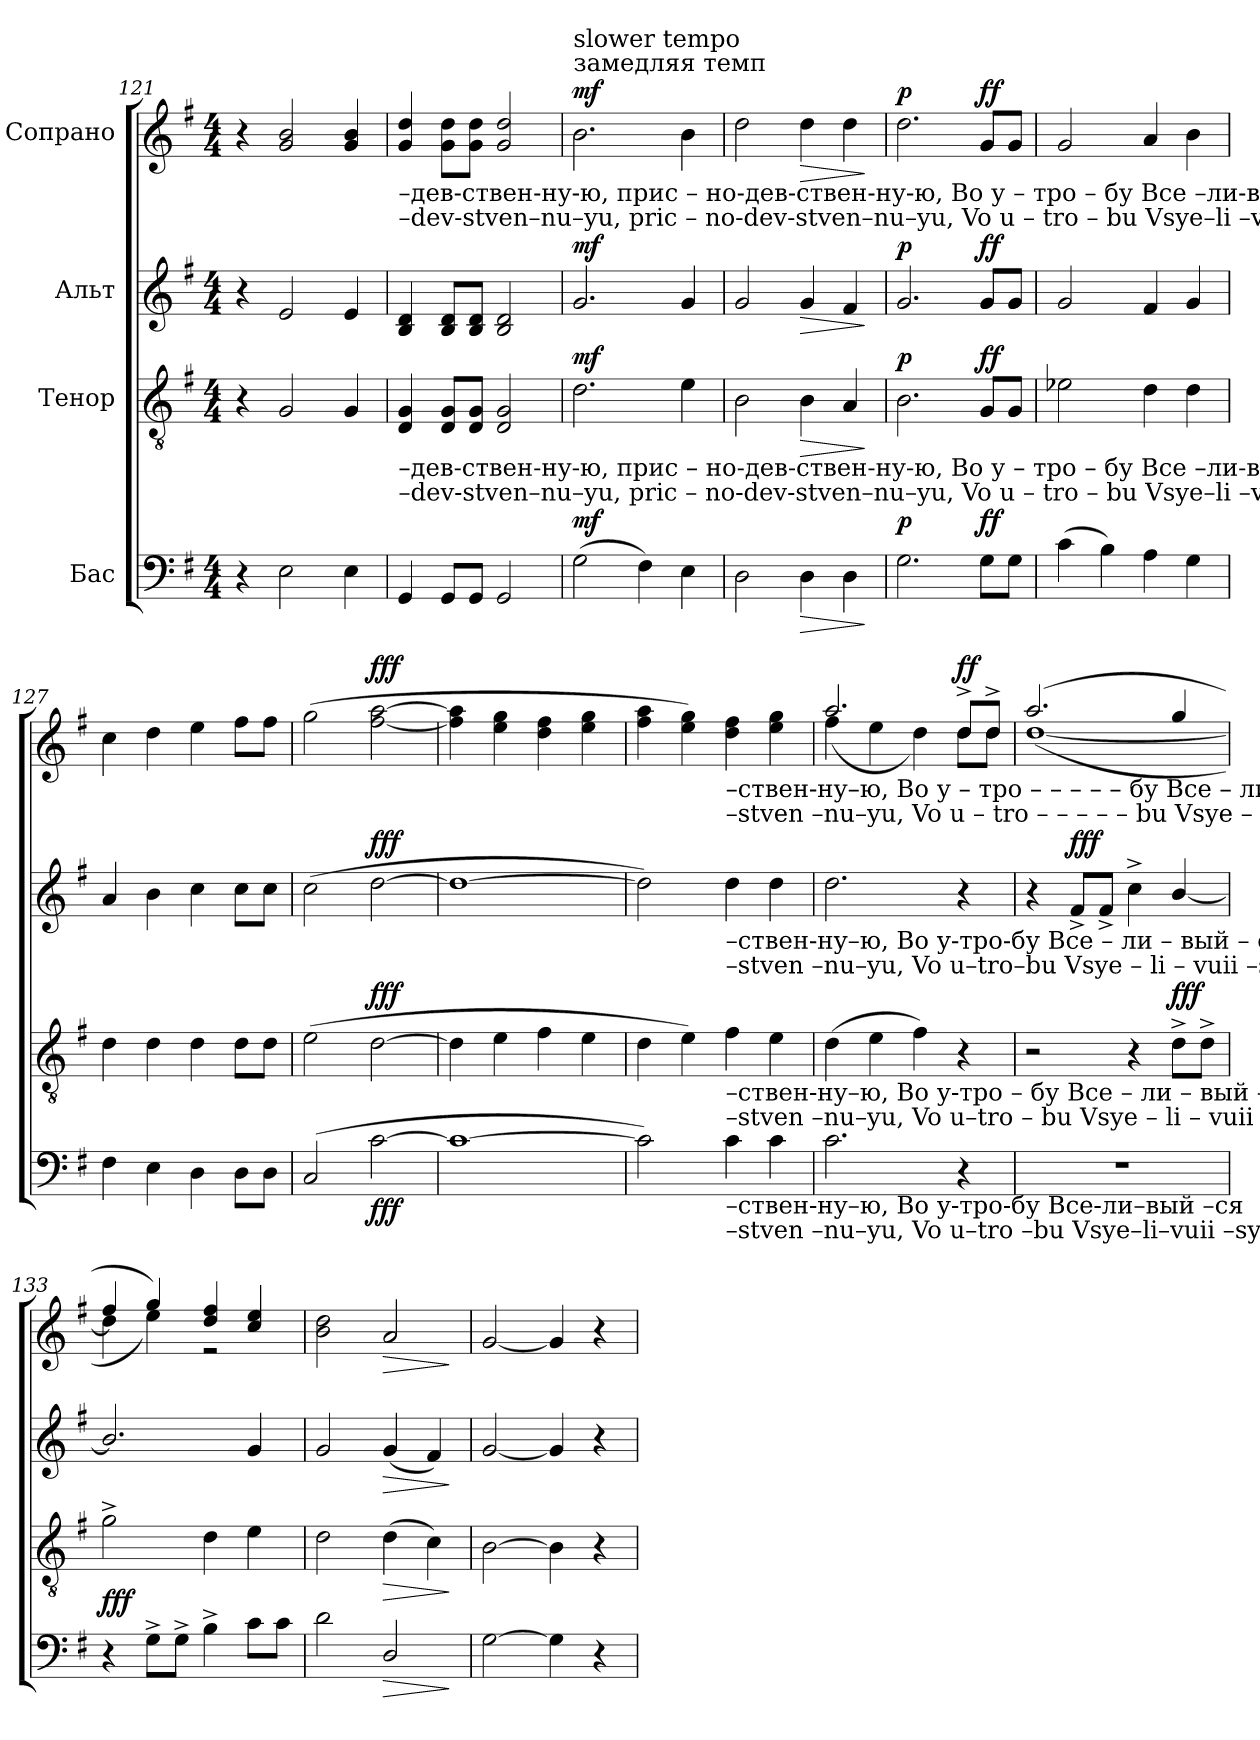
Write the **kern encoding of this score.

**kern	**dynam	**kern	**dynam	**kern	**dynam	**kern	**dynam
*part4	*part4	*part3	*part3	*part2	*part2	*part1	*part1
*staff4	*staff4	*staff3	*staff3	*staff2	*staff2	*staff1	*staff1
*I"Бас	*	*I"Тенор	*	*I"Альт	*	*I"Сопрано	*
*clefF4	*	*clefGv2	*	*clefG2	*	*clefG2	*
*k[f#]	*	*k[f#]	*	*k[f#]	*	*k[f#]	*
*M4/4	*	*M4/4	*	*M4/4	*	*M4/4	*
=121	=121	=121	=121	=121	=121	=121	=121
4r	.	4r	.	4r	.	4r	.
2E\	.	2G/	.	2e/	.	2g/ 2b/	.
4E\	.	4G/	.	4e/	.	4g/ 4b/	.
!!LO:PB:g=z
=122	=122	=122	=122	=122	=122	=122	=122
!	!	!	!	!	!	!LO:TX:b:t=–дев-ствен-ну-ю,     прис  –  но-дев-ствен-ну-ю,           Во   у  – тро   –   бу Все –ли-вый-ся прис-но-дев –	!
!	!	!	!	!	!	!LO:TX:b:t=–dev-stven–nu–yu,    pric    –  no-dev-stven–nu–yu,           Vo   u  –  tro    –   bu Vsye–li –vuii–sya pris–no–dev  –	!
!	!	!LO:TX:b:t=–дев-ствен-ну-ю,     прис  –  но-дев-ствен-ну-ю,           Во   у  – тро   –   бу Все –ли-вый-ся прис-но-дев –	!	!	!	!	!
!	!	!LO:TX:b:t=–dev-stven–nu–yu,    pric    –  no-dev-stven–nu–yu,           Vo   u  –  tro    –   bu Vsye–li –vuii–sya pris–no–dev  –	!	!	!	!	!
4GG/	.	4D/ 4G/	.	4B/ 4d/	.	4g/ 4dd/	.
8GG/L	.	8D/ 8G/L	.	8B/ 8d/L	.	8g\ 8dd\L	.
8GG/J	.	8D/ 8G/J	.	8B/ 8d/J	.	8g\ 8dd\J	.
2GG/	.	2D/ 2G/	.	2B/ 2d/	.	2g/ 2dd/	.
=123	=123	=123	=123	=123	=123	=123	=123
*	*	*	*	*	*	*MM140	*
!	!	!	!	!	!	!LO:TX:a:t=замедляя темп	!
!	!	!	!	!	!	!LO:TX:a:t=slower tempo	!
!	!LO:DY:a	!	!LO:DY:a	!	!LO:DY:a	!	!LO:DY:a
(2G\	mf	2.d\	mf	2.g/	mf	2.b\	mf
4F#\)	.	.	.	.	.	.	.
4E\	.	4e\	.	4g/	.	4b\	.
=124	=124	=124	=124	=124	=124	=124	=124
2D\	.	2B\	.	2g/	.	2dd\	.
!	!LO:HP:b	!	!LO:HP:b	!	!LO:HP:b	!	!LO:HP:b
4D\	>	4B\	>	4g/	>	4dd\	>
4D\	.	4A/	.	4f#/	.	4dd\	.
.	]	.	]	.	]	.	]
=125	=125	=125	=125	=125	=125	=125	=125
!	!LO:DY:a	!	!LO:DY:a	!	!LO:DY:a	!	!LO:DY:a
2.G\	p	2.B\	p	2.g/	p	2.dd\	p
!	!LO:DY:a	!	!LO:DY:a	!	!LO:DY:a	!	!LO:DY:a
8G\L	ff	8G/L	ff	8g/L	ff	8g/L	ff
8G\J	.	8G/J	.	8g/J	.	8g/J	.
=126	=126	=126	=126	=126	=126	=126	=126
(4c\	.	2e-X\	.	2g/	.	2g/	.
4B\)	.	.	.	.	.	.	.
4A\	.	4d\	.	4f#/	.	4a/	.
4G\	.	4d\	.	4g/	.	4b\	.
=127	=127	=127	=127	=127	=127	=127	=127
4F#\	.	4d\	.	4a/	.	4cc\	.
4E\	.	4d\	.	4b\	.	4dd\	.
4D\	.	4d\	.	4cc\	.	4ee\	.
8D\L	.	8d\L	.	8cc\L	.	8ff#\L	.
8D\J	.	8d\J	.	8cc\J	.	8ff#\J	.
=128	=128	=128	=128	=128	=128	=128	=128
(2C/	.	(2e\	.	(2cc\	.	(2gg\	.
!	!LO:DY:b	!	!LO:DY:a	!	!LO:DY:a	!	!LO:DY:a
[2c\	fff	[2d\	fff	[2dd\	fff	[2ff#\ [2aa\	fff
!!LO:LB:g=z
=129	=129	=129	=129	=129	=129	=129	=129
1c_	.	4d\]	.	1dd_	.	4ff#\] 4aa\]	.
.	.	4e\	.	.	.	4ee\ 4gg\	.
.	.	4f#\	.	.	.	4dd\ 4ff#\	.
.	.	4e\	.	.	.	4ee\ 4gg\	.
=130	=130	=130	=130	=130	=130	=130	=130
2c\])	.	4d\	.	2dd\])	.	4ff#\ 4aa\	.
.	.	4e\)	.	.	.	4ee\ 4gg\)	.
!	!	!	!	!	!	!LO:TX:b:t=–ствен-ну–ю,                Во   у  –  тро       –       –       –       –       –    бу  Все  –  ли – вый  –ся	!
!	!	!	!	!	!	!LO:TX:b:t=–stven –nu–yu,                Vo   u  –  tro        –        –      –        –       –    bu Vsye –   li   – vuii  –sya	!
!	!	!	!	!LO:TX:b:t=–ствен-ну–ю,                                         Во   у-тро-бу                                Все   –  ли – вый  – ся	!	!	!
!	!	!	!	!LO:TX:b:t=–stven –nu–yu,                                         Vo   u–tro–bu                               Vsye  –   li   – vuii   –sya	!	!	!
!	!	!LO:TX:b:t=–ствен-ну–ю,                                                              Во  у-тро     –    бу  Все  –  ли – вый  – ся	!	!	!	!	!
!	!	!LO:TX:b:t=–stven –nu–yu,                                                              Vo  u–tro     –    bu  Vsye –   li   – vuii   –sya	!	!	!	!	!
!LO:TX:b:t=–ствен-ну–ю,                                                                                   Во у-тро-бу Все-ли–вый –ся	!	!	!	!	!	!	!
!LO:TX:b:t=–stven –nu–yu,                                                                                  Vo u–tro –bu Vsye–li–vuii –sya	!	!	!	!	!	!	!
4c\	.	4f#\	.	4dd\	.	4dd\ 4ff#\	.
4c\	.	4e\	.	4dd\	.	4ee\ 4gg\	.
=131	=131	=131	=131	=131	=131	=131	=131
*	*	*	*	*	*	*^	*
2.c\	.	(4d\	.	2.dd\	.	2.aa/	(4ff#\	.
.	.	4e\	.	.	.	.	4ee\	.
.	.	4f#\)	.	.	.	.	4dd\)	.
!	!	!	!	!	!	!	!	!LO:DY:a
4r	.	4r	.	4r	.	8dd^/L	8dd\L	ff
.	.	.	.	.	.	8dd^/J	8dd\J	.
=132	=132	=132	=132	=132	=132	=132	=132	=132
1r	.	2r	.	4r	.	(2.aa/	([1dd	.
!	!	!	!	!	!LO:DY:a	!	!	!
.	.	.	.	8f#^/L	fff	.	.	.
.	.	.	.	8f#^/J	.	.	.	.
.	.	4r	.	4cc^\	.	.	.	.
!	!	!	!LO:DY:a	!	!	!	!	!
.	.	8d^\L	fff	[4b/	.	4gg/	.	.
.	.	8d^\J	.	.	.	.	.	.
=133	=133	=133	=133	=133	=133	=133	=133	=133
!	!LO:DY:a	!	!	!	!	!	!	!
4r	fff	2g^\	.	2.b/]	.	4ff#/	4dd\]	.
8G^\L	.	.	.	.	.	4gg/)	4ee\)	.
8G^\J	.	.	.	.	.	.	.	.
4B^\	.	4d\	.	.	.	4dd/ 4ff#/	2r	.
8c\L	.	4e\	.	4g/	.	4cc/ 4ee/	.	.
8c\J	.	.	.	.	.	.	.	.
*	*	*	*	*	*	*v	*v	*
=134	=134	=134	=134	=134	=134	=134	=134
2d\	.	2d\	.	2g/	.	2b\ 2dd\	.
!	!LO:HP:b	!	!LO:HP:b	!	!LO:HP:b	!	!LO:HP:b
2D/	>	(4d\	>	(4g/	>	2a/	>
.	.	4c\)	.	4f#/)	.	.	.
.	]	.	]	.	]	.	]
=135	=135	=135	=135	=135	=135	=135	=135
[2G\	.	[2B\	.	[2g/	.	[2g/	.
4G\]	.	4B\]	.	4g/]	.	4g/]	.
4r	.	4r	.	4r	.	4r	.
=	=	=	=	=	=	=	=
*-	*-	*-	*-	*-	*-	*-	*-
